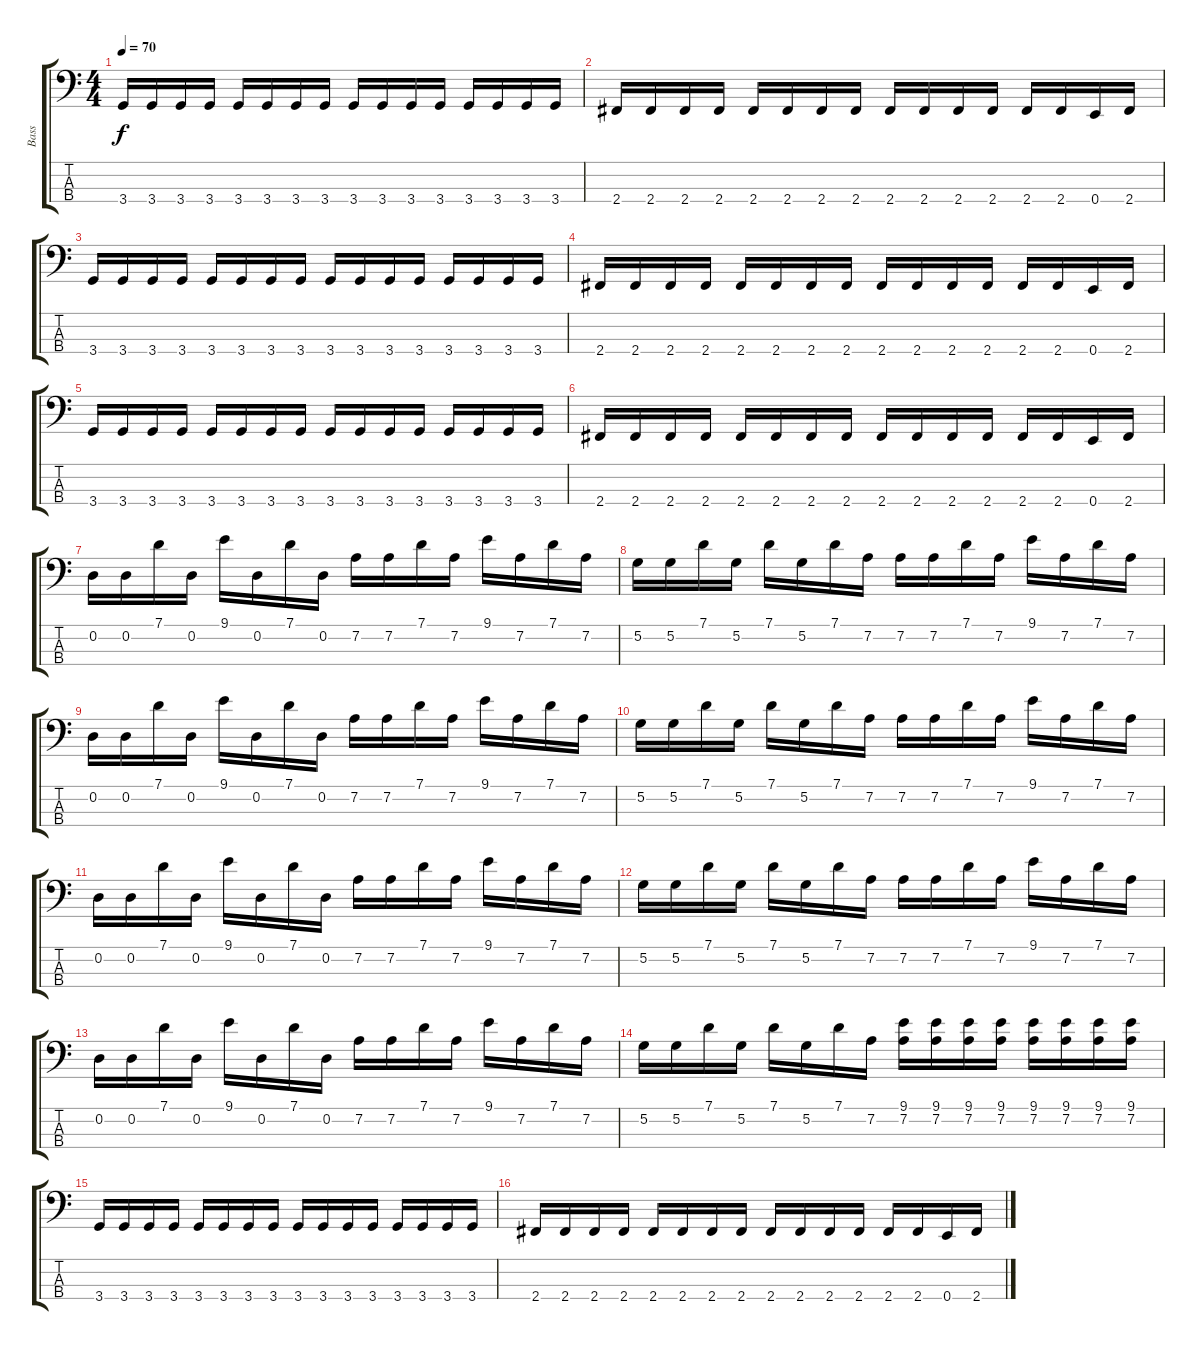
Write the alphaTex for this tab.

\track ("Bass" "Bass") {instrument electricbasspick}
\staff {score tabs}
\tuning (G2 D2 A1 E1) {hide}
\ts (4 4)
\tempo 70
\clef f4
\ks c
3.4.16{dy f} 3.4.16 3.4.16 3.4.16 3.4.16 3.4.16 3.4.16 3.4.16 3.4.16 3.4.16 3.4.16 3.4.16 3.4.16 3.4.16 3.4.16 3.4.16 |
2.4.16 2.4.16 2.4.16 2.4.16 2.4.16 2.4.16 2.4.16 2.4.16 2.4.16 2.4.16 2.4.16 2.4.16 2.4.16 2.4.16 0.4.16 2.4.16 |
3.4.16 3.4.16 3.4.16 3.4.16 3.4.16 3.4.16 3.4.16 3.4.16 3.4.16 3.4.16 3.4.16 3.4.16 3.4.16 3.4.16 3.4.16 3.4.16 |
2.4.16 2.4.16 2.4.16 2.4.16 2.4.16 2.4.16 2.4.16 2.4.16 2.4.16 2.4.16 2.4.16 2.4.16 2.4.16 2.4.16 0.4.16 2.4.16 |
3.4.16 3.4.16 3.4.16 3.4.16 3.4.16 3.4.16 3.4.16 3.4.16 3.4.16 3.4.16 3.4.16 3.4.16 3.4.16 3.4.16 3.4.16 3.4.16 |
2.4.16 2.4.16 2.4.16 2.4.16 2.4.16 2.4.16 2.4.16 2.4.16 2.4.16 2.4.16 2.4.16 2.4.16 2.4.16 2.4.16 0.4.16 2.4.16 |
0.2.16 0.2.16 7.1.16 0.2.16 9.1.16 0.2.16 7.1.16 0.2.16 7.2.16 7.2.16 7.1.16 7.2.16 9.1.16 7.2.16 7.1.16 7.2.16 |
5.2.16 5.2.16 7.1.16 5.2.16 7.1.16 5.2.16 7.1.16 7.2.16 7.2.16 7.2.16 7.1.16 7.2.16 9.1.16 7.2.16 7.1.16 7.2.16 |
0.2.16 0.2.16 7.1.16 0.2.16 9.1.16 0.2.16 7.1.16 0.2.16 7.2.16 7.2.16 7.1.16 7.2.16 9.1.16 7.2.16 7.1.16 7.2.16 |
5.2.16 5.2.16 7.1.16 5.2.16 7.1.16 5.2.16 7.1.16 7.2.16 7.2.16 7.2.16 7.1.16 7.2.16 9.1.16 7.2.16 7.1.16 7.2.16 |
0.2.16 0.2.16 7.1.16 0.2.16 9.1.16 0.2.16 7.1.16 0.2.16 7.2.16 7.2.16 7.1.16 7.2.16 9.1.16 7.2.16 7.1.16 7.2.16 |
5.2.16 5.2.16 7.1.16 5.2.16 7.1.16 5.2.16 7.1.16 7.2.16 7.2.16 7.2.16 7.1.16 7.2.16 9.1.16 7.2.16 7.1.16 7.2.16 |
0.2.16 0.2.16 7.1.16 0.2.16 9.1.16 0.2.16 7.1.16 0.2.16 7.2.16 7.2.16 7.1.16 7.2.16 9.1.16 7.2.16 7.1.16 7.2.16 |
5.2.16 5.2.16 7.1.16 5.2.16 7.1.16 5.2.16 7.1.16 7.2.16 (9.1 7.2).16 (9.1 7.2).16 (9.1 7.2).16 (9.1 7.2).16 (9.1 7.2).16 (9.1 7.2).16 (9.1 7.2).16 (9.1 7.2).16 |
3.4.16 3.4.16 3.4.16 3.4.16 3.4.16 3.4.16 3.4.16 3.4.16 3.4.16 3.4.16 3.4.16 3.4.16 3.4.16 3.4.16 3.4.16 3.4.16 |
2.4.16 2.4.16 2.4.16 2.4.16 2.4.16 2.4.16 2.4.16 2.4.16 2.4.16 2.4.16 2.4.16 2.4.16 2.4.16 2.4.16 0.4.16 2.4.16
